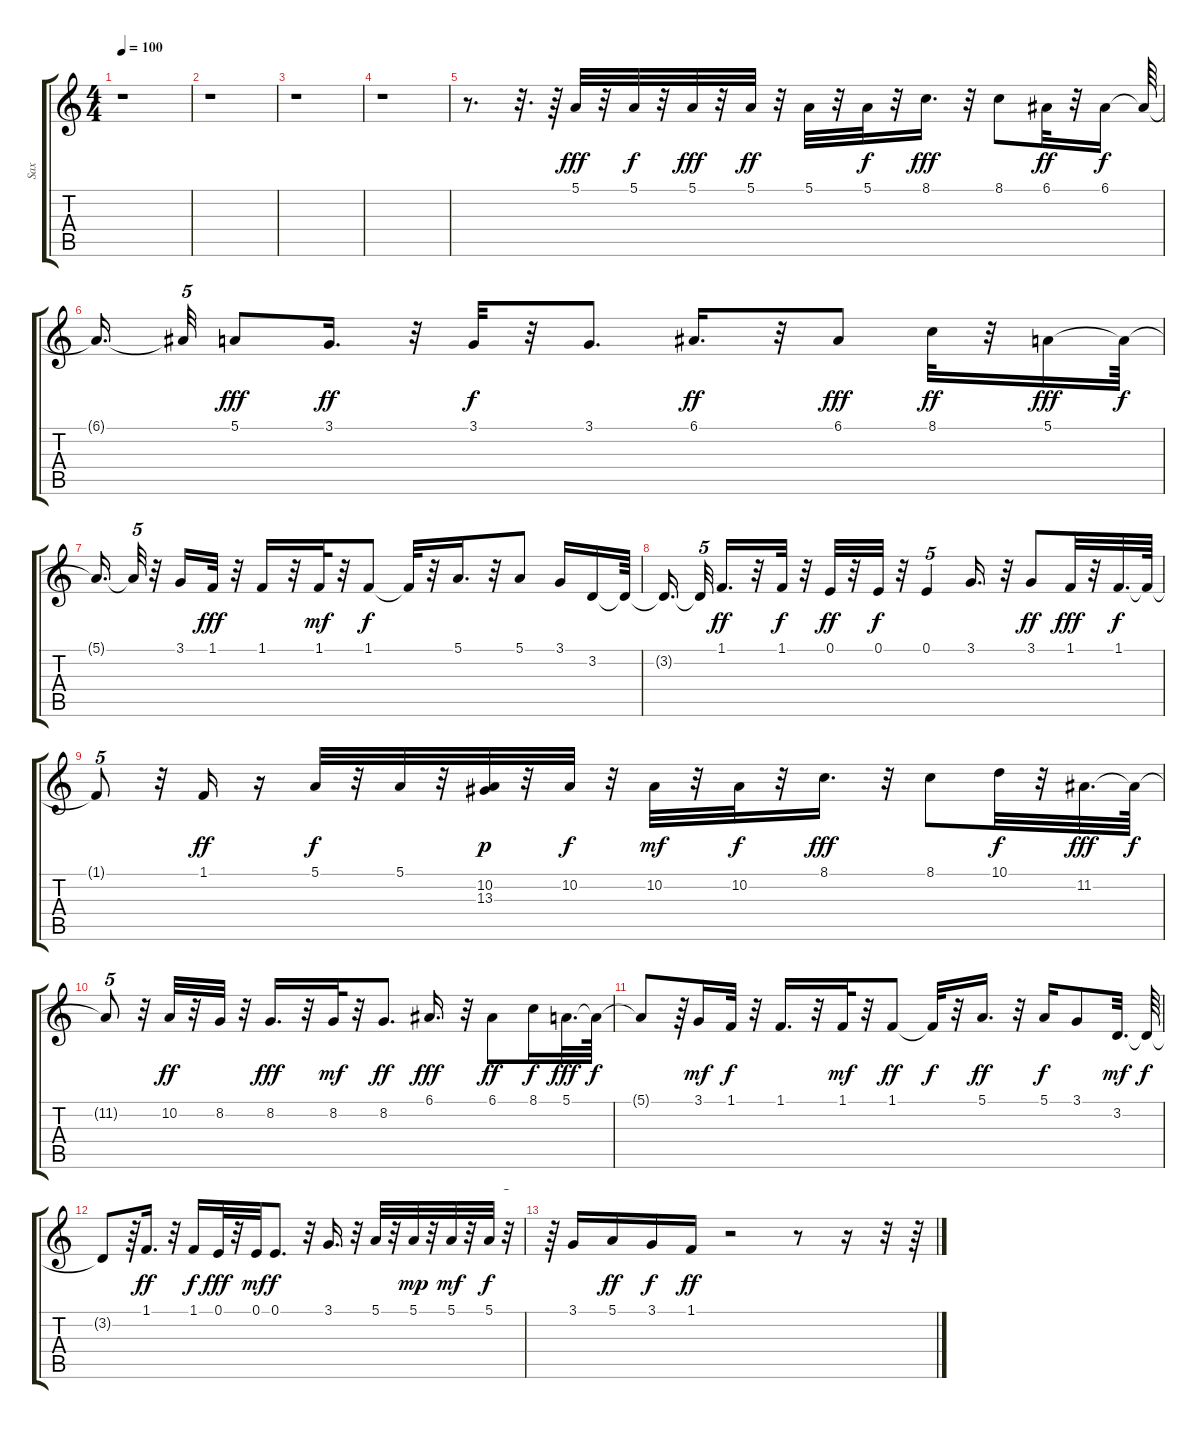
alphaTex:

\track ("Sax" "Sax") {instrument baritonesax}
\staff {score tabs}
\tuning (E4 B3 G3 D3 A2 E2) {hide}
\ts (4 4)
\tempo 100
\clef g2
\ks c
r.1{dy ff} |
r.1 |
r.1 |
r.1 |
r.8{d} r.32{d} r.64 5.1.32{dy fff} r.32 5.1.32{dy f} r.32 5.1.32{dy fff} r.32 5.1.32{dy ff} r.32 5.1.32 r.32 5.1.32{dy f} r.32 8.1.16{d dy fff} r.32 8.1.8 6.1.32{dy ff} r.32 6.1.16{dy f} 6.1{t}.64 |
6.1{t}.16{d beam splitsecondary} 6.1{t}.32{tu (5 4)} 5.1.8{dy fff} 3.1.16{d dy ff} r.32 3.1.32{dy f} r.32 3.1.8{d} 6.1.16{d dy ff} r.32 6.1.8{dy fff} 8.1.32{dy ff} r.32 5.1.16{dy fff} 5.1{t}.64{dy f} |
5.1{t}.16{d} 5.1{t}.32{tu (5 4)} r.32 3.1.16 1.1.32{dy fff} r.32 1.1.16 r.32 1.1.32{dy mf} r.32 1.1.8{dy f} 1.1{t}.32 r.32 5.1.16{d} r.32 5.1.8 3.1.16 3.2.16 3.2{t}.64 |
3.2{t}.16{d beam splitsecondary} 3.2{t}.32{tu (5 4)} 1.1.16{d dy ff} r.32 1.1.32{dy f} r.32 0.1.32{dy ff} r.32 0.1.32{dy f} r.32 0.1.4{tu (5 4)} 3.1.16{d} r.32 3.1.8{dy ff} 1.1.32{dy fff} r.32 1.1.32{d dy f} 1.1{t}.64 |
1.1{t}.8{tu (5 4)} r.32 1.1.16{dy ff} r.16 5.1.32{dy f} r.32 5.1.32 r.32 (10.2 13.3).32{dy p} r.32 10.2.32{dy f} r.32 10.2.32{dy mf} r.32 10.2.32{dy f} r.32 8.1.16{d dy fff} r.32 8.1.8 10.1.32{dy f} r.32 11.2.32{d dy fff} 11.2{t}.64{dy f} |
11.2{t}.8{tu (5 4)} r.32 10.2.32{dy ff} r.32 8.2.32 r.32 8.2.16{d dy fff} r.32 8.2.32{dy mf} r.32 8.2.8{d dy ff} 6.1.16{d dy fff} r.32 6.1.8{dy ff} 8.1.16{dy f} 5.1.32{d dy fff} 5.1{t}.64{dy f} |
5.1{t}.8 r.64 3.1.16{dy mf} 1.1.32{dy f} r.32 1.1.16{d} r.32 1.1.32{dy mf} r.32 1.1.8{dy ff} 1.1{t}.32{dy f} r.32 5.1.16{d dy ff} r.32 5.1.16{dy f} 3.1.8 3.2.32{d dy mf} 3.2{t}.64{dy f} |
3.2{t}.8 r.64 1.1.16{d dy ff} r.32 1.1.16{dy f} 0.1.32{dy fff} r.32 0.1.32{dy mf} 0.1.8{d dy f} r.32 3.1.16{d} r.32 5.1.32 r.32 5.1.32{dy mp} r.32 5.1.32{dy mf} r.32 5.1.32{dy f} r.32{tu (5 4)} |
r.64 3.1.16 5.1.16{dy ff} 3.1.16{dy f} 1.1.16{dy ff} r.2 r.8 r.16 r.32 r.64
